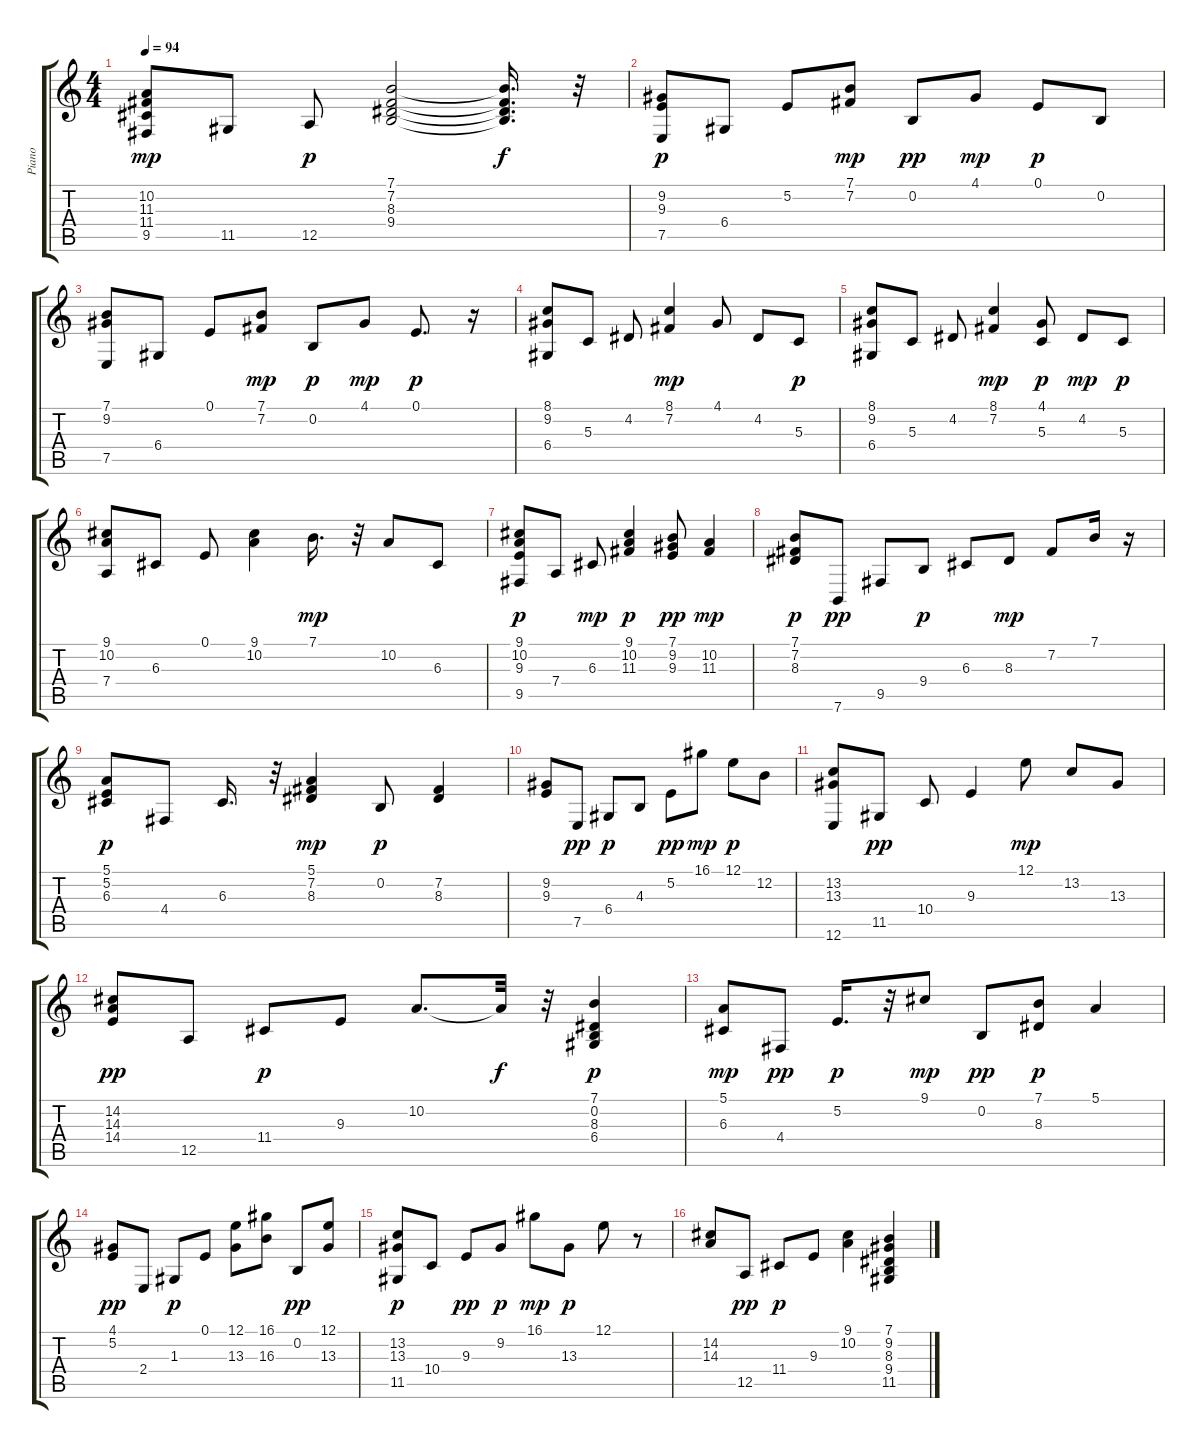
\track ("Piano" "Piano") {instrument acousticgrandpiano}
\staff {score tabs}
\tuning (E4 B3 G3 D3 A2 E2) {hide}
\ts (4 4)
\tempo 94
\clef g2
\ks c
(10.2 11.3 11.4 9.5).8{dy mp} 11.5.8 12.5.8{dy p} (7.1 7.2 8.3 9.4).2 (7.1{t} 7.2{t} 8.3{t} 9.4{t}).16{d dy f} r.32 |
(9.2 9.3 7.5).8{dy p} 6.4.8 5.2.8 (7.1 7.2).8{dy mp} 0.2.8{dy pp} 4.1.8{dy mp} 0.1.8{dy p} 0.2.8 |
(7.1 9.2 7.5).8 6.4.8 0.1.8 (7.1 7.2).8{dy mp} 0.2.8{dy p} 4.1.8{dy mp} 0.1.8{d dy p} r.16 |
(8.1 9.2 6.4).8 5.3.8 4.2.8 (8.1 7.2).4{dy mp} 4.1.8 4.2.8 5.3.8{dy p} |
(8.1 9.2 6.4).8 5.3.8 4.2.8 (8.1 7.2).4{dy mp} (4.1 5.3).8{dy p} 4.2.8{dy mp} 5.3.8{dy p} |
(9.1 10.2 7.4).8 6.3.8 0.1.8 (9.1 10.2).4 7.1.16{d dy mp} r.32 10.2.8 6.3.8 |
(9.1 10.2 9.3 9.5).8{dy p} 7.4.8 6.3.8{dy mp} (9.1 10.2 11.3).4{dy p} (7.1 9.2 9.3).8{dy pp} (10.2 11.3).4{dy mp} |
(7.1 7.2 8.3).8{dy p} 7.6.8{dy pp} 9.5.8 9.4.8{dy p} 6.3.8 8.3.8{dy mp} 7.2.8 7.1.16 r.16 |
(5.1 5.2 6.3).8{dy p} 4.4.8 6.3.16{d} r.32 (5.1 7.2 8.3).4{dy mp} 0.2.8{dy p} (7.2 8.3).4 |
(9.2 9.3).8 7.5.8{dy pp} 6.4.8{dy p} 4.3.8 5.2.8{dy pp} 16.1.8{dy mp} 12.1.8{dy p} 12.2.8 |
(13.2 13.3 12.6).8 11.5.8{dy pp} 10.4.8 9.3.4 12.1.8{dy mp} 13.2.8 13.3.8 |
(14.2 14.3 14.4).8{dy pp} 12.5.8 11.4.8{dy p} 9.3.8 10.2.8{d} 10.2{t}.32{dy f} r.32 (7.1 0.2 8.3 6.4).4{dy p} |
(5.1 6.3).8{dy mp} 4.4.8{dy pp} 5.2.16{d dy p} r.32 9.1.8{dy mp} 0.2.8{dy pp} (7.1 8.3).8{dy p} 5.1.4 |
(4.1 5.2).8{dy pp} 2.4.8 1.3.8{dy p} 0.1.8 (12.1 13.3).8 (16.1 16.3).8 0.2.8{dy pp} (12.1 13.3).8 |
(13.2 13.3 11.5).8{dy p} 10.4.8 9.3.8{dy pp} 9.2.8{dy p} 16.1.8{dy mp} 13.3.8{dy p} 12.1.8 r.8 |
(14.2 14.3).8 12.5.8{dy pp} 11.4.8{dy p} 9.3.8 (9.1 10.2).4 (7.1 9.2 8.3 9.4 11.5).4
